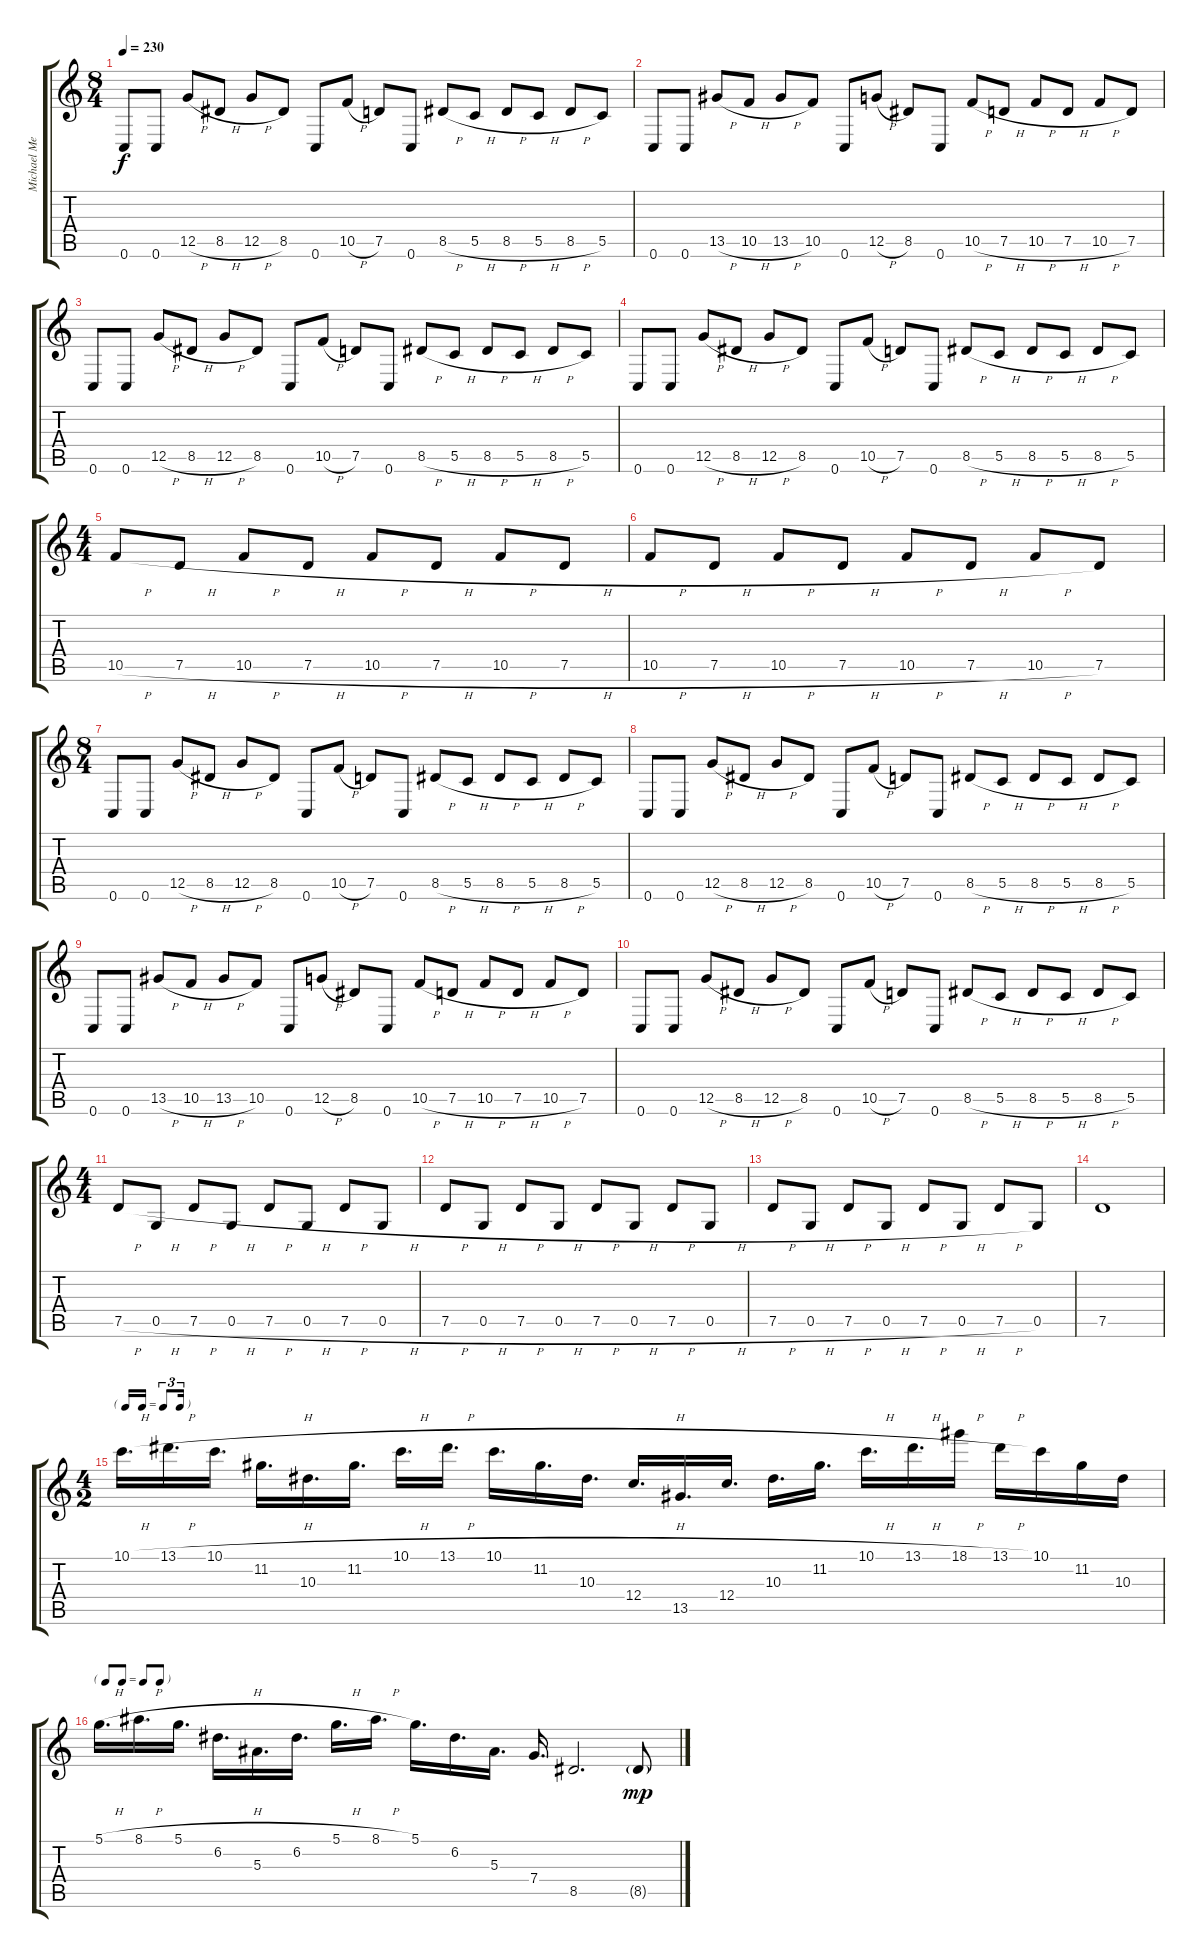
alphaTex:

\track ("Michael Metcalf" "Michael Me") {instrument distortionguitar}
\staff {score tabs}
\tuning (D4 A3 F3 C3 G2 C2) {hide}
\ts (8 4)
\tempo 230
\clef g2
\ks c
0.6.8{dy f} 0.6.8 12.5{h}.8 8.5{h}.8 12.5{h}.8 8.5.8 0.6.8 10.5{h}.8 7.5.8 0.6.8 8.5{h}.8 5.5{h}.8 8.5{h}.8 5.5{h}.8 8.5{h}.8 5.5.8 |
0.6.8 0.6.8 13.5{h}.8 10.5{h}.8 13.5{h}.8 10.5.8 0.6.8 12.5{h}.8 8.5.8 0.6.8 10.5{h}.8 7.5{h}.8 10.5{h}.8 7.5{h}.8 10.5{h}.8 7.5.8 |
0.6.8 0.6.8 12.5{h}.8 8.5{h}.8 12.5{h}.8 8.5.8 0.6.8 10.5{h}.8 7.5.8 0.6.8 8.5{h}.8 5.5{h}.8 8.5{h}.8 5.5{h}.8 8.5{h}.8 5.5.8 |
0.6.8 0.6.8 12.5{h}.8 8.5{h}.8 12.5{h}.8 8.5.8 0.6.8 10.5{h}.8 7.5.8 0.6.8 8.5{h}.8 5.5{h}.8 8.5{h}.8 5.5{h}.8 8.5{h}.8 5.5.8 |
\ts (4 4)
10.5{h}.8 7.5{h}.8 10.5{h}.8 7.5{h}.8 10.5{h}.8 7.5{h}.8 10.5{h}.8 7.5{h}.8 |
10.5{h}.8 7.5{h}.8 10.5{h}.8 7.5{h}.8 10.5{h}.8 7.5{h}.8 10.5{h}.8 7.5.8 |
\ts (8 4)
0.6.8 0.6.8 12.5{h}.8 8.5{h}.8 12.5{h}.8 8.5.8 0.6.8 10.5{h}.8 7.5.8 0.6.8 8.5{h}.8 5.5{h}.8 8.5{h}.8 5.5{h}.8 8.5{h}.8 5.5.8 |
0.6.8 0.6.8 12.5{h}.8 8.5{h}.8 12.5{h}.8 8.5.8 0.6.8 10.5{h}.8 7.5.8 0.6.8 8.5{h}.8 5.5{h}.8 8.5{h}.8 5.5{h}.8 8.5{h}.8 5.5.8 |
0.6.8 0.6.8 13.5{h}.8 10.5{h}.8 13.5{h}.8 10.5.8 0.6.8 12.5{h}.8 8.5.8 0.6.8 10.5{h}.8 7.5{h}.8 10.5{h}.8 7.5{h}.8 10.5{h}.8 7.5.8 |
0.6.8 0.6.8 12.5{h}.8 8.5{h}.8 12.5{h}.8 8.5.8 0.6.8 10.5{h}.8 7.5.8 0.6.8 8.5{h}.8 5.5{h}.8 8.5{h}.8 5.5{h}.8 8.5{h}.8 5.5.8 |
\ts (4 4)
7.5{h}.8 0.5{h}.8 7.5{h}.8 0.5{h}.8 7.5{h}.8 0.5{h}.8 7.5{h}.8 0.5{h}.8 |
7.5{h}.8 0.5{h}.8 7.5{h}.8 0.5{h}.8 7.5{h}.8 0.5{h}.8 7.5{h}.8 0.5{h}.8 |
7.5{h}.8 0.5{h}.8 7.5{h}.8 0.5{h}.8 7.5{h}.8 0.5{h}.8 7.5{h}.8 0.5.8 |
7.5.1 |
\ts (4 2)
\tf triplet16th
10.1{h}.16{d} 13.1{h}.16{d} 10.1{h}.16{d} 11.2.16{d} 10.3.16{d} 11.2.16{d} 10.1{h}.16{d} 13.1{h}.16{d} 10.1{h}.16{d} 11.2.16{d} 10.3.16{d} 12.4.16{d} 13.5.16{d} 12.4.16{d} 10.3.16{d} 11.2.16{d} 10.1{h}.16{d} 13.1{h}.16{d} 18.1{h}.16 13.1{h}.16 10.1.16 11.2.16 10.3.16 |
\tf none
5.1{h}.16{d} 8.1{h}.16{d} 5.1{h}.16{d} 6.2.16{d} 5.3.16{d} 6.2.16{d} 5.1{h}.16{d} 8.1{h}.16{d} 5.1.16{d} 6.2.16{d} 5.3.16{d} 7.4.16{d} 8.5.2{d} 8.5{g}.8{dy mp}
